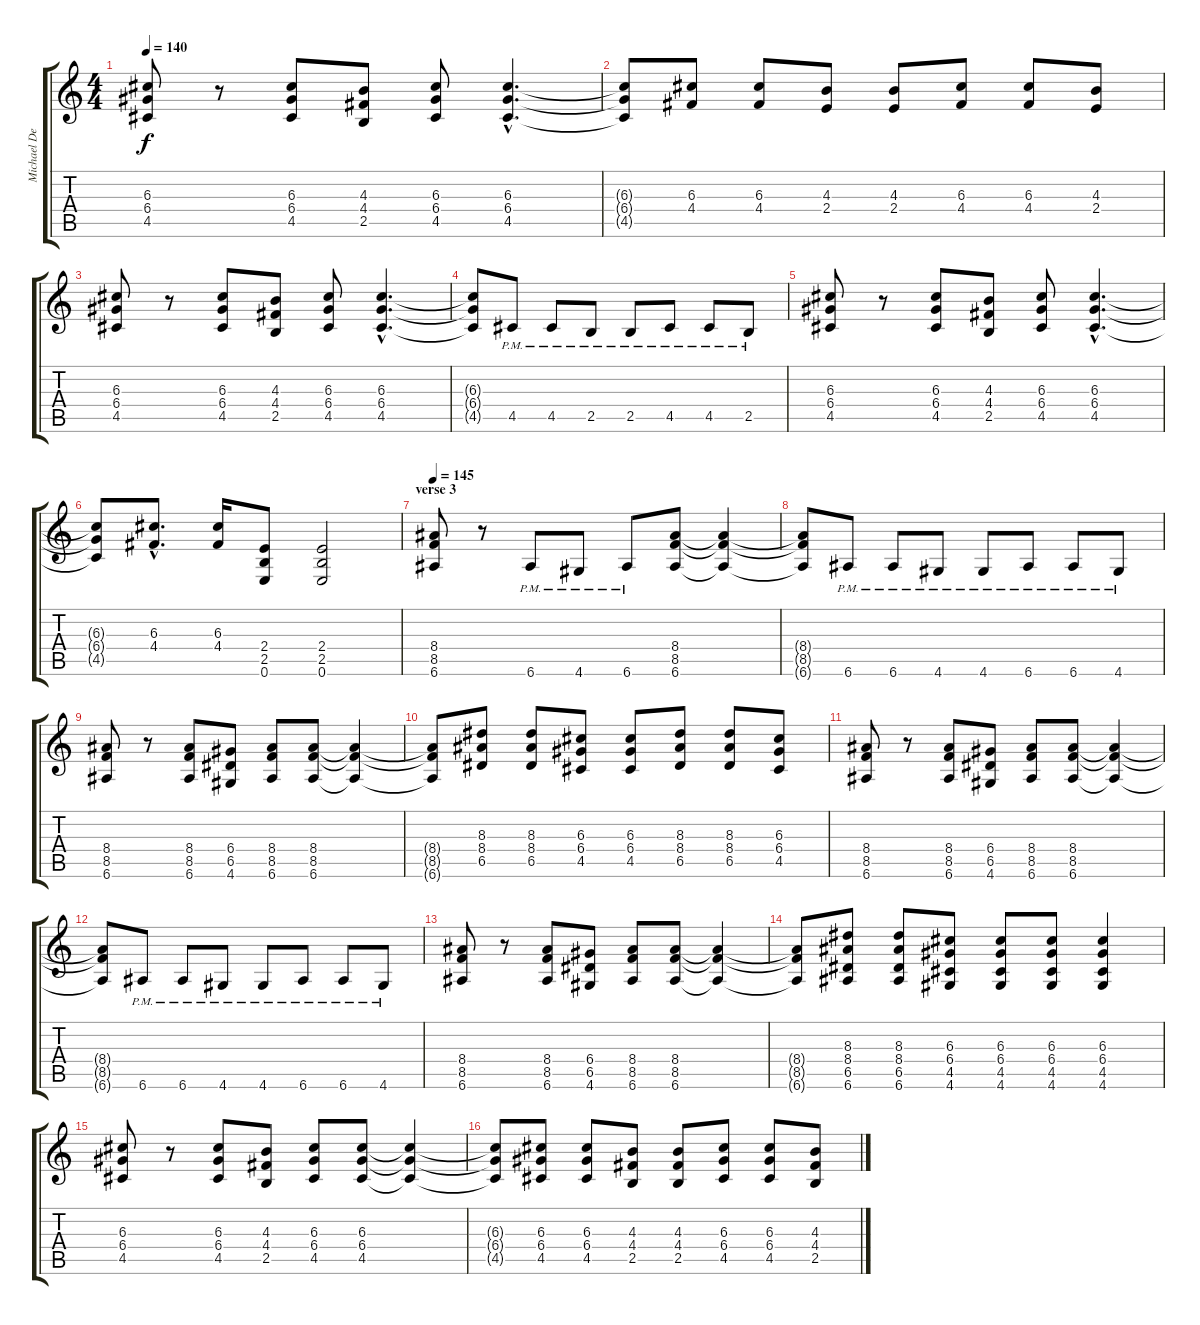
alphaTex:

\track ("Michael Denner" "Michael De") {instrument distortionguitar}
\staff {score tabs}
\tuning (E4 B3 G3 D3 A2 E2) {hide}
\ts (4 4)
\tempo 140
\clef g2
\ks c
(6.3 6.4 4.5).8{dy f} r.8 (6.3 6.4 4.5).8 (4.3 4.4 2.5).8 (6.3 6.4 4.5).8 (6.3{hac} 6.4{hac} 4.5{hac}).4{d} |
(6.3{t} 6.4{t} 4.5{t}).8 (6.3 4.4).8 (6.3 4.4).8 (4.3 2.4).8 (4.3 2.4).8 (6.3 4.4).8 (6.3 4.4).8 (4.3 2.4).8 |
(6.3 6.4 4.5).8 r.8 (6.3 6.4 4.5).8 (4.3 4.4 2.5).8 (6.3 6.4 4.5).8 (6.3{hac} 6.4{hac} 4.5{hac}).4{d} |
(6.3{t} 6.4{t} 4.5{t}).8 4.5{pm}.8 4.5{pm}.8 2.5{pm}.8 2.5{pm}.8 4.5{pm}.8 4.5{pm}.8 2.5{pm}.8 |
(6.3 6.4 4.5).8 r.8 (6.3 6.4 4.5).8 (4.3 4.4 2.5).8 (6.3 6.4 4.5).8 (6.3{hac} 6.4{hac} 4.5{hac}).4{d} |
(6.3{t} 6.4{t} 4.5{t}).8 (6.3{hac} 4.4{hac}).8{d} (6.3 4.4).16 (2.4 2.5 0.6).8 (2.4 2.5 0.6).2 |
\section ("" "verse 3")
\tempo 145
(8.4 8.5 6.6).8{volume 13} r.8 6.6{pm}.8 4.6{pm}.8 6.6{pm}.8 (8.4 8.5 6.6).8 (8.4{t} 8.5{t} 6.6{t}).4 |
(8.4{t} 8.5{t} 6.6{t}).8 6.6{pm}.8 6.6{pm}.8 4.6{pm}.8 4.6{pm}.8 6.6{pm}.8 6.6{pm}.8 4.6{pm}.8 |
(8.4 8.5 6.6).8 r.8 (8.4 8.5 6.6).8 (6.4 6.5 4.6).8 (8.4 8.5 6.6).8 (8.4 8.5 6.6).8 (8.4{t} 8.5{t} 6.6{t}).4 |
(8.4{t} 8.5{t} 6.6{t}).8 (8.3 8.4 6.5).8 (8.3 8.4 6.5).8 (6.3 6.4 4.5).8 (6.3 6.4 4.5).8 (8.3 8.4 6.5).8 (8.3 8.4 6.5).8 (6.3 6.4 4.5).8 |
(8.4 8.5 6.6).8 r.8 (8.4 8.5 6.6).8 (6.4 6.5 4.6).8 (8.4 8.5 6.6).8 (8.4 8.5 6.6).8 (8.4{t} 8.5{t} 6.6{t}).4 |
(8.4{t} 8.5{t} 6.6{t}).8 6.6{pm}.8 6.6{pm}.8 4.6{pm}.8 4.6{pm}.8 6.6{pm}.8 6.6{pm}.8 4.6{pm}.8 |
(8.4 8.5 6.6).8 r.8 (8.4 8.5 6.6).8 (6.4 6.5 4.6).8 (8.4 8.5 6.6).8 (8.4 8.5 6.6).8 (8.4{t} 8.5{t} 6.6{t}).4 |
(8.4{t} 8.5{t} 6.6{t}).8 (8.3 8.4 6.5 6.6).8 (8.3 8.4 6.5 6.6).8 (6.3 6.4 4.5 4.6).8 (6.3 6.4 4.5 4.6).8 (6.3 6.4 4.5 4.6).8 (6.3 6.4 4.5 4.6).4 |
(6.3 6.4 4.5).8 r.8 (6.3 6.4 4.5).8 (4.3 4.4 2.5).8 (6.3 6.4 4.5).8 (6.3 6.4 4.5).8 (6.3{t} 6.4{t} 4.5{t}).4 |
(6.3{t} 6.4{t} 4.5{t}).8 (6.3 6.4 4.5).8 (6.3 6.4 4.5).8 (4.3 4.4 2.5).8 (4.3 4.4 2.5).8 (6.3 6.4 4.5).8 (6.3 6.4 4.5).8 (4.3 4.4 2.5).8
